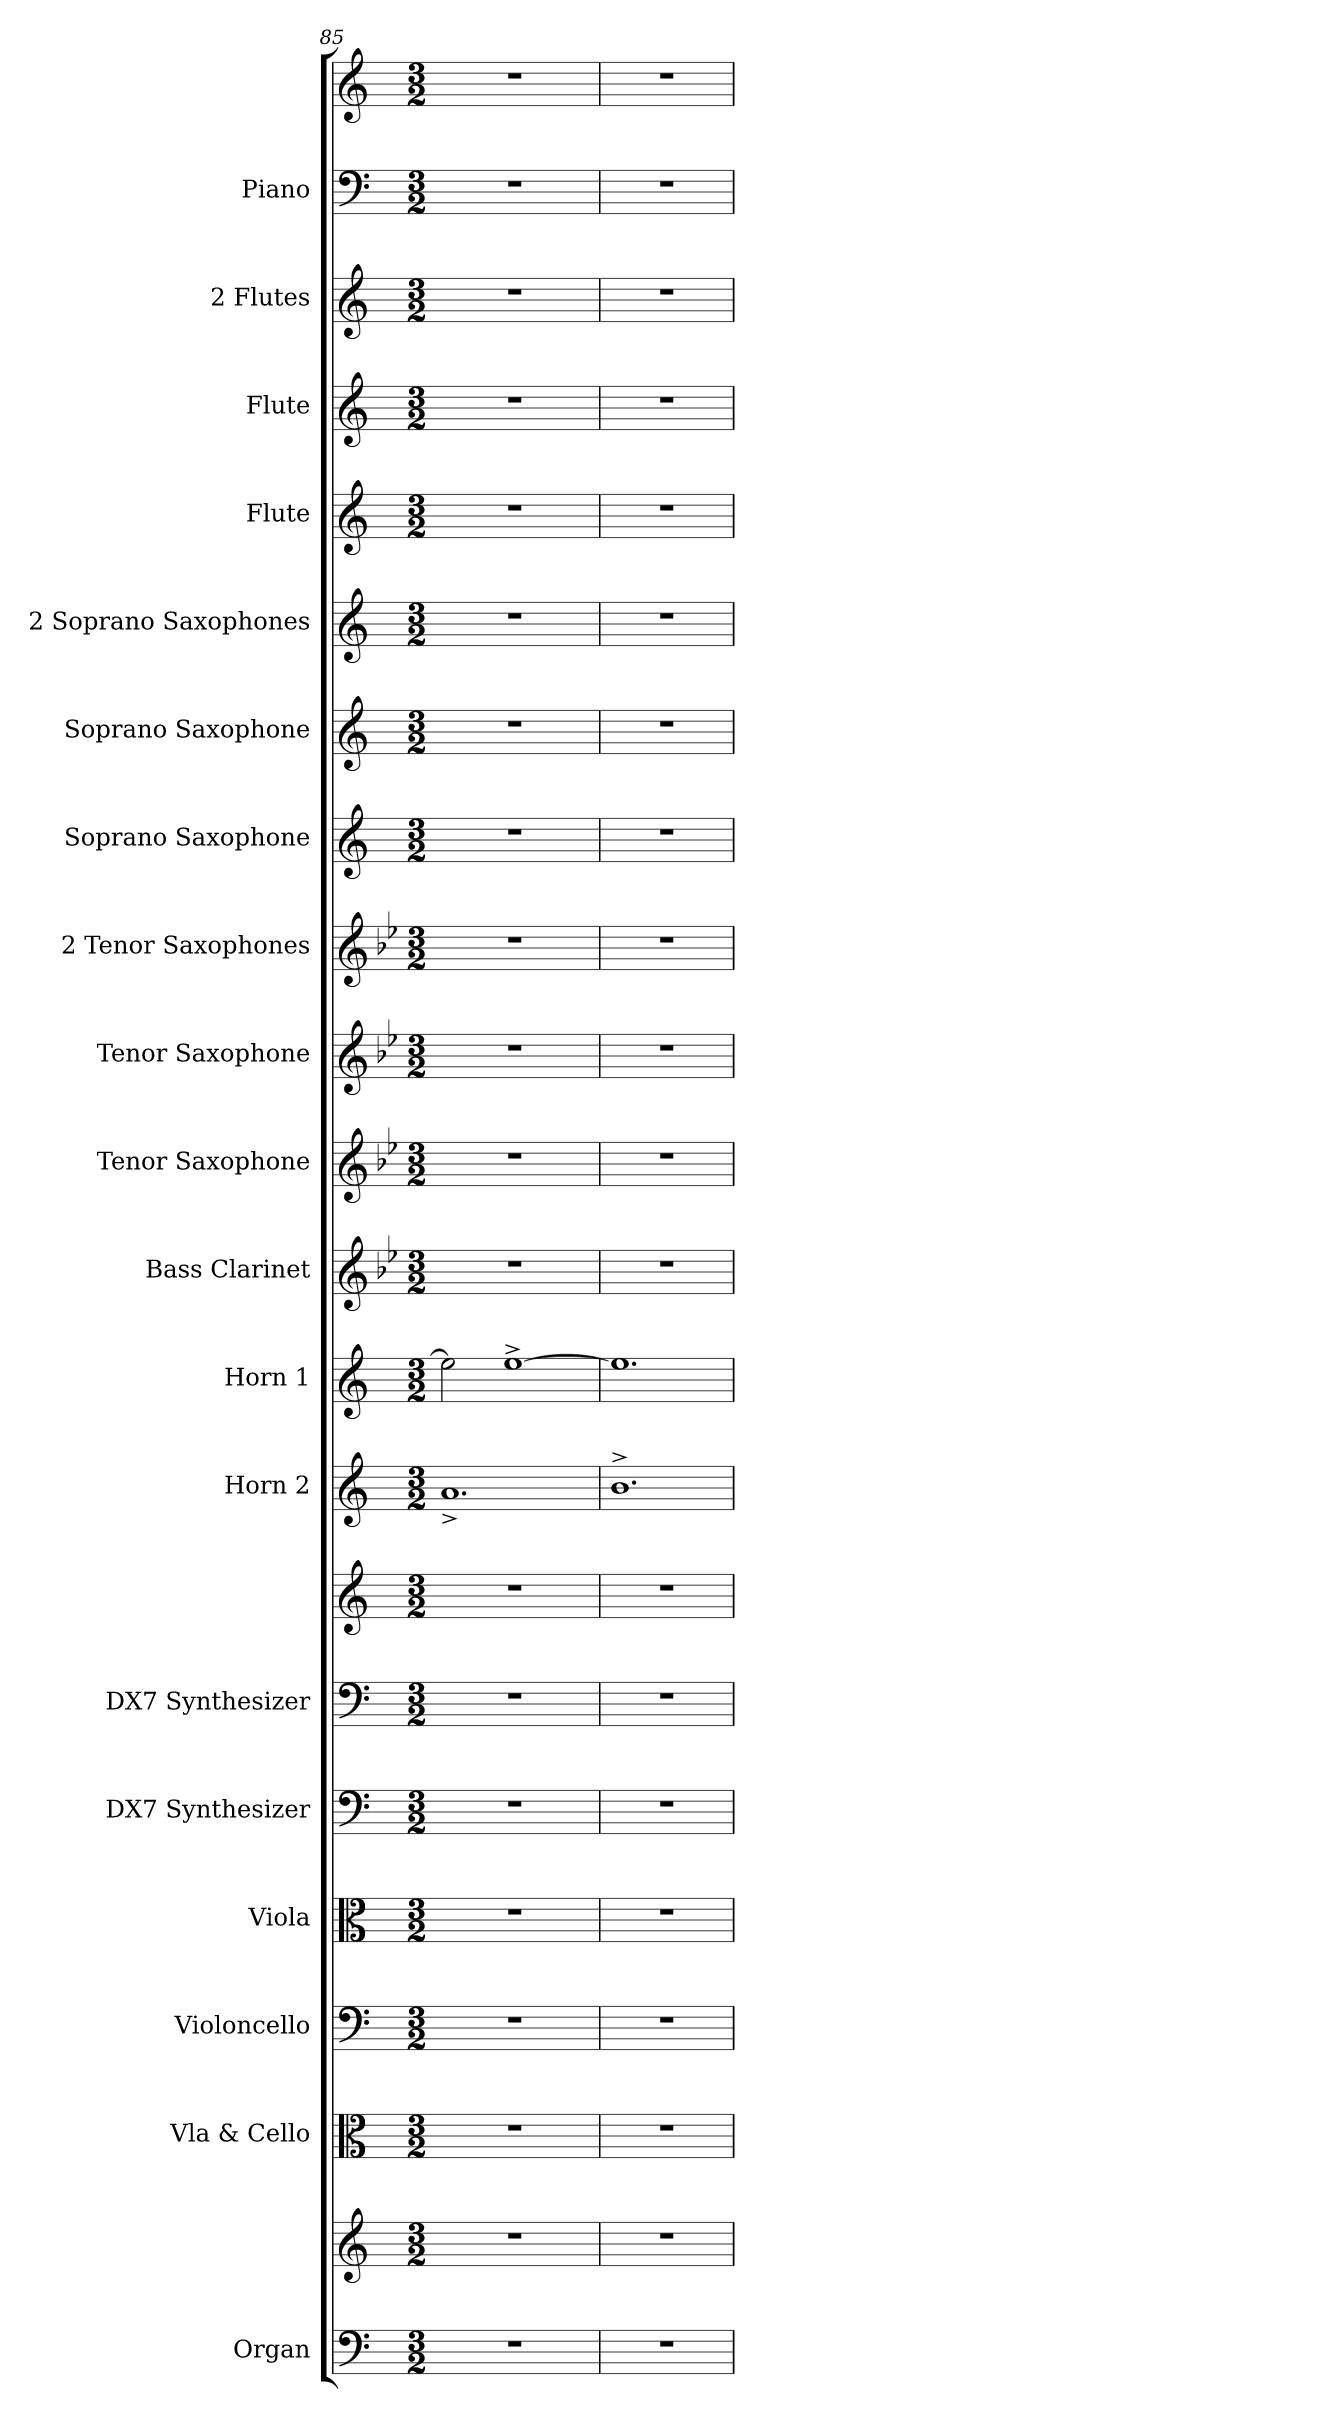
**kern	**kern	**kern	**kern	**kern	**kern	**kern	**kern	**kern	**kern	**kern	**kern	**kern	**kern	**kern	**kern	**kern	**kern	**kern	**kern	**kern	**kern
*part19	*part19	*part18	*part17	*part16	*part15	*part14	*part14	*part13	*part12	*part11	*part10	*part9	*part8	*part7	*part6	*part5	*part4	*part3	*part2	*part1	*part1
*staff22	*staff21	*staff20	*staff19	*staff18	*staff17	*staff16	*staff15	*staff14	*staff13	*staff12	*staff11	*staff10	*staff9	*staff8	*staff7	*staff6	*staff5	*staff4	*staff3	*staff2	*staff1
*I"Organ	*	*I"Vla &amp; Cello	*I"Violoncello	*I"Viola	*I"DX7 Synthesizer	*I"DX7 Synthesizer	*	*I"Horn 2	*I"Horn 1	*I"Bass Clarinet	*I"Tenor Saxophone	*I"Tenor Saxophone	*I"2 Tenor Saxophones	*I"Soprano Saxophone	*I"Soprano Saxophone	*I"2 Soprano Saxophones	*I"Flute	*I"Flute	*I"2 Flutes	*I"Piano	*
*I'Org.	*	*I'Vla &amp; Cello	*	*I'Vla	*I'DX7	*I'DX7	*	*I'Hn 2	*I'Hn 1	*I'B. Cl.	*I'Tenor 2	*I'Tenor 1	*I'2 Tenors	*I'Sop 2	*I'Sop 1	*I'2 Sops	*I'Fl 2	*I'Fl 1	*I'2 Fls	*I'Pno.	*
*clefF4	*clefG2	*clefC3	*clefF4	*clefC3	*clefF4	*clefF4	*clefG2	*clefG2	*clefG2	*clefG2	*clefG2	*clefG2	*clefG2	*clefG2	*clefG2	*clefG2	*clefG2	*clefG2	*clefG2	*clefF4	*clefG2
*	*	*	*	*	*	*	*	*ITrd4c7	*ITrd4c7	*ITrd8c14	*ITrd8c14	*ITrd8c14	*ITrd8c14	*ITrd1c2	*ITrd1c2	*ITrd1c2	*	*	*	*	*
*k[]	*k[]	*k[]	*k[]	*k[]	*k[]	*k[]	*k[]	*k[b-]	*k[b-]	*k[b-e-]	*k[b-e-]	*k[b-e-]	*k[b-e-]	*k[b-e-]	*k[b-e-]	*k[b-e-]	*k[]	*k[]	*k[]	*k[]	*k[]
*M3/2	*M3/2	*M3/2	*M3/2	*M3/2	*M3/2	*M3/2	*M3/2	*M3/2	*M3/2	*M3/2	*M3/2	*M3/2	*M3/2	*M3/2	*M3/2	*M3/2	*M3/2	*M3/2	*M3/2	*M3/2	*M3/2
=85	=85	=85	=85	=85	=85	=85	=85	=85	=85	=85	=85	=85	=85	=85	=85	=85	=85	=85	=85	=85	=85
1.r	1.r	1.r	1.r	1.r	1.r	1.r	1.r	1.d^	2a\]	1.r	1.r	1.r	1.r	1.r	1.r	1.r	1.r	1.r	1.r	1.r	1.r
.	.	.	.	.	.	.	.	.	[1a^	.	.	.	.	.	.	.	.	.	.	.	.
=86	=86	=86	=86	=86	=86	=86	=86	=86	=86	=86	=86	=86	=86	=86	=86	=86	=86	=86	=86	=86	=86
1.r	1.r	1.r	1.r	1.r	1.r	1.r	1.r	1.e^	1.a]	1.r	1.r	1.r	1.r	1.r	1.r	1.r	1.r	1.r	1.r	1.r	1.r
=	=	=	=	=	=	=	=	=	=	=	=	=	=	=	=	=	=	=	=	=	=
*-	*-	*-	*-	*-	*-	*-	*-	*-	*-	*-	*-	*-	*-	*-	*-	*-	*-	*-	*-	*-	*-
